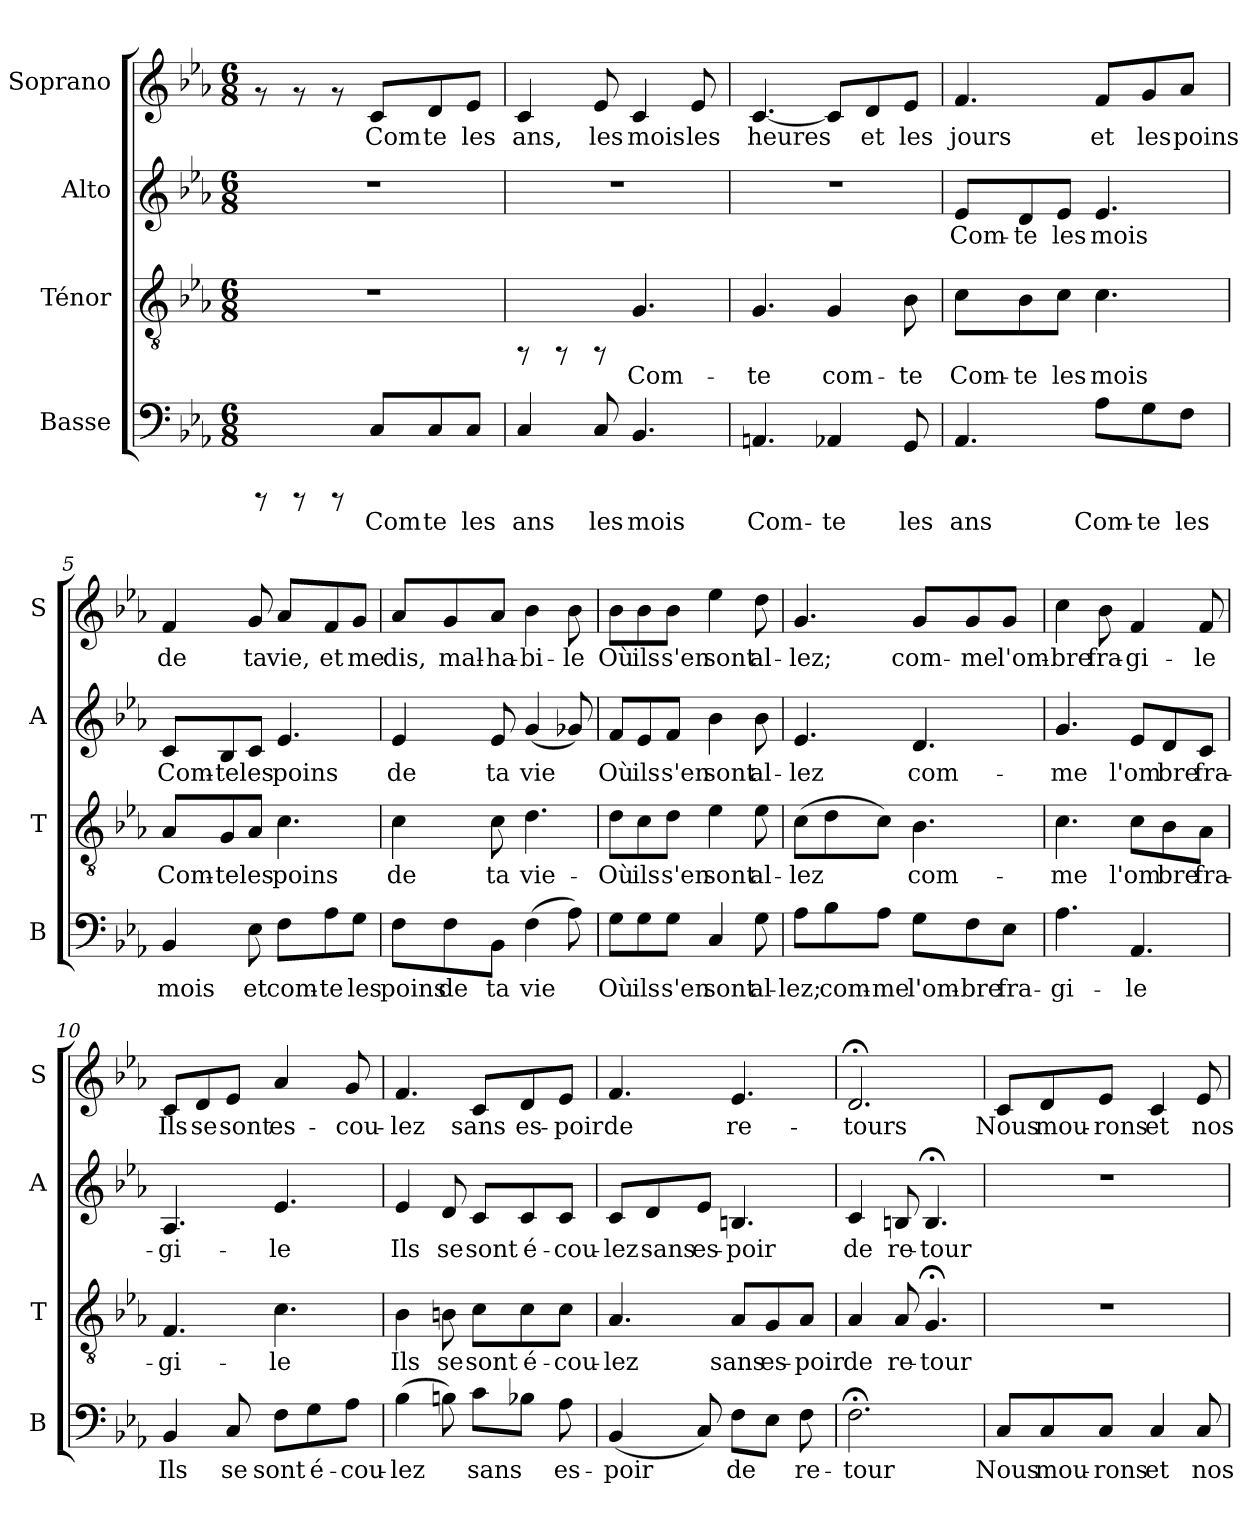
**kern	**text	**kern	**text	**kern	**text	**kern	**text
*part4	*part4	*part3	*part3	*part2	*part2	*part1	*part1
*staff4	*staff4	*staff3	*staff3	*staff2	*staff2	*staff1	*staff1
*I"Basse	*	*I"Ténor	*	*I"Alto	*	*I"Soprano	*
*I'B	*	*I'T	*	*I'A	*	*I'S	*
!!LO:PB:g=z
*stria5	*	*stria5	*	*stria5	*	*stria5	*
*clefF4	*	*clefGv2	*	*clefG2	*	*clefG2	*
*k[b-e-a-]	*	*k[b-e-a-]	*	*k[b-e-a-]	*	*k[b-e-a-]	*
*E-:	*	*E-:	*	*E-:	*	*E-:	*
*M6/8	*	*M6/8	*	*M6/8	*	*M6/8	*
=1	=1	=1	=1	=1	=1	=1	=1
8rCCC	.	2.r	.	2.r	.	8rf	.
8rCCC	.	.	.	.	.	8rf	.
8rCCC	.	.	.	.	.	8rf	.
!	!LO:LY:b:cj	!	!	!	!	!	!LO:LY:b:cj
8C/L	Com	.	.	.	.	8c/L	Com
!	!LO:LY:b:cj	!	!	!	!	!	!LO:LY:b:cj
8C/	te	.	.	.	.	8d/	te
!	!LO:LY:b:cj	!	!	!	!	!	!LO:LY:b:cj
8C/J	les	.	.	.	.	8e-/J	les
=2	=2	=2	=2	=2	=2	=2	=2
!	!LO:LY:b:cj	!	!	!	!	!	!LO:LY:b:cj
4C/	ans	8rFF	.	2.r	.	4c/	ans,
.	.	8rFF	.	.	.	.	.
!	!LO:LY:b:cj	!	!	!	!	!	!LO:LY:b:cj
8C/	les	8rFF	.	.	.	8e-/	les
!	!LO:LY:b:cj	!	!LO:LY:b:cj	!	!	!	!LO:LY:b:cj
4.BB-/	mois	4.G/	Com-	.	.	4c/	mois
!	!	!	!	!	!	!	!LO:LY:b:cj
.	.	.	.	.	.	8e-/	les
=3	=3	=3	=3	=3	=3	=3	=3
!	!LO:LY:b:cj	!	!LO:LY:b:cj	!	!	!	!LO:LY:b:cj
4.AAn/	Com-	4.G/	-te	2.r	.	[<4.c/	heures
!	!LO:LY:b:cj	!	!LO:LY:b:cj	!	!	!	!LO:LY:b:cj
4AA-X/	-te	4G/	com-	.	.	8c/L]	.
!	!	!	!	!	!	!	!LO:LY:b:cj
.	.	.	.	.	.	8d/	et
!	!LO:LY:b:cj	!	!LO:LY:b:cj	!	!	!	!LO:LY:b:cj
8GG/	les	8B-\	-te	.	.	8e-/J	les
=4	=4	=4	=4	=4	=4	=4	=4
!	!LO:LY:b:cj	!	!LO:LY:b:cj	!	!LO:LY:b:cj	!	!LO:LY:b:cj
4.AA-/	ans	8c\L	Com-	8e-/L	Com-	4.f/	jours
!	!	!	!LO:LY:b:cj	!	!LO:LY:b:cj	!	!
.	.	8B-\	-te	8d/	-te	.	.
!	!	!	!LO:LY:b:cj	!	!LO:LY:b:cj	!	!
.	.	8c\J	les	8e-/J	les	.	.
!	!LO:LY:b:cj	!	!LO:LY:b:cj	!	!LO:LY:b:cj	!	!LO:LY:b:cj
8A-\L	Com-	4.c\	mois	4.e-/	mois	8f/L	et
!	!LO:LY:b:cj	!	!	!	!	!	!LO:LY:b:cj
8G\	-te	.	.	.	.	8g/	les
!	!LO:LY:b:cj	!	!	!	!	!	!LO:LY:b:cj
8F\J	les	.	.	.	.	8a-/J	poins
=5	=5	=5	=5	=5	=5	=5	=5
!	!LO:LY:b:cj	!	!LO:LY:b:cj	!	!LO:LY:b:cj	!	!LO:LY:b:cj
4BB-/	mois	8A-/L	Com-	8c/L	Com-	4f/	de
!	!	!	!LO:LY:b:cj	!	!LO:LY:b:cj	!	!
.	.	8G/	-te	8B-/	-te	.	.
!	!LO:LY:b:cj	!	!LO:LY:b:cj	!	!LO:LY:b:cj	!	!LO:LY:b:cj
8E-\	et	8A-/J	les	8c/J	les	8g/	ta
!	!LO:LY:b:cj	!	!LO:LY:b:cj	!	!LO:LY:b:cj	!	!LO:LY:b:cj
8F\L	com-	4.c\	poins	4.e-/	poins	8a-/L	vie,
!	!LO:LY:b:cj	!	!	!	!	!	!LO:LY:b:cj
8A-\	-te	.	.	.	.	8f/	et
!	!LO:LY:b:cj	!	!	!	!	!	!LO:LY:b:cj
8G\J	les	.	.	.	.	8g/J	me
!!LO:LB:g=z
=6	=6	=6	=6	=6	=6	=6	=6
!	!LO:LY:b:cj	!	!LO:LY:b:cj	!	!LO:LY:b:cj	!	!LO:LY:b:cj
8F\L	poins	4c\	de	4e-/	de	8a-/L	dis,
!	!LO:LY:b:cj	!	!	!	!	!	!LO:LY:b:cj
8F\	de	.	.	.	.	8g/	mal-
!	!LO:LY:b:cj	!	!LO:LY:b:cj	!	!LO:LY:b:cj	!	!LO:LY:b:cj
8BB-\J	ta	8c\	ta	8e-/	ta	8a-/J	-ha-
!	!LO:LY:b:cj	!	!LO:LY:b:cj	!	!LO:LY:b:cj	!	!LO:LY:b:cj
(>4F\	vie-	4.d\	vie-	(>4g/	vie	4b-\	-bi-
!	!LO:LY:b:cj	!	!	!	!LO:LY:b:cj	!	!LO:LY:b:cj
8A-\)	--	.	.	8g-X/)	.	8b-\	-le
=7	=7	=7	=7	=7	=7	=7	=7
!	!LO:LY:b:cj	!	!LO:LY:b:cj	!	!LO:LY:b:cj	!	!LO:LY:b:cj
8G\L	-Où	8d\L	-Où	8f/L	Où	8b-\L	Où
!	!LO:LY:b:cj	!	!LO:LY:b:cj	!	!LO:LY:b:cj	!	!LO:LY:b:cj
8G\	ils	8c\	ils	8e-/	ils	8b-\	ils
!	!LO:LY:b:cj	!	!LO:LY:b:cj	!	!LO:LY:b:cj	!	!LO:LY:b:cj
8G\J	s'en	8d\J	s'en	8f/J	s'en	8b-\J	s'en
!	!LO:LY:b:cj	!	!LO:LY:b:cj	!	!LO:LY:b:cj	!	!LO:LY:b:cj
4C/	sont	4e-\	sont	4b-\	sont	4ee-\	sont
!	!LO:LY:b:cj	!	!LO:LY:b:cj	!	!LO:LY:b:cj	!	!LO:LY:b:cj
8G\	al-	8e-\	al-	8b-\	al-	8dd\	al-
=8	=8	=8	=8	=8	=8	=8	=8
!	!LO:LY:b:cj	!	!LO:LY:b:cj	!	!LO:LY:b:cj	!	!LO:LY:b:cj
8A-\L	-lez;	(>8c\L	-lez	4.e-/	-lez	4.g/	-lez;
!	!LO:LY:b:cj	!	!LO:LY:b:cj	!	!	!	!
8B-\	com-	8d\	.	.	.	.	.
!	!LO:LY:b:cj	!	!LO:LY:b:cj	!	!	!	!
8A-\J	-me	8c\J)	.	.	.	.	.
!	!LO:LY:b:cj	!	!LO:LY:b:cj	!	!LO:LY:b:cj	!	!LO:LY:b:cj
8G\L	l'om-	4.B-\	com-	4.d/	com-	8g/L	com-
!	!LO:LY:b:cj	!	!	!	!	!	!LO:LY:b:cj
8F\	-bre	.	.	.	.	8g/	-me
!	!LO:LY:b:cj	!	!	!	!	!	!LO:LY:b:cj
8E-\J	fra-	.	.	.	.	8g/J	l'om-
=9	=9	=9	=9	=9	=9	=9	=9
!	!LO:LY:b:cj	!	!LO:LY:b:cj	!	!LO:LY:b:cj	!	!LO:LY:b:cj
4.A-\	-gi-	4.c\	-me	4.g/	-me	4cc\	-bre
!	!	!	!	!	!	!	!LO:LY:b:cj
.	.	.	.	.	.	8b-\	fra-
!	!LO:LY:b:cj	!	!LO:LY:b:cj	!	!LO:LY:b:cj	!	!LO:LY:b:cj
4.AA-/	-le	8c\L	l'om	8e-/L	l'om	4f/	-gi-
!	!	!	!LO:LY:b:cj	!	!LO:LY:b:cj	!	!
.	.	8B-\	bre	8d/	bre	.	.
!	!	!	!LO:LY:b:cj	!	!LO:LY:b:cj	!	!LO:LY:b:cj
.	.	8A-\J	fra-	8c/J	fra-	8f/	-le
=10	=10	=10	=10	=10	=10	=10	=10
!	!LO:LY:b:cj	!	!LO:LY:b:cj	!	!LO:LY:b:cj	!	!LO:LY:b:cj
4BB-/	Ils	4.F/	-gi-	4.A-/	-gi-	8c/L	Ils
!	!	!	!	!	!	!	!LO:LY:b:cj
.	.	.	.	.	.	8d/	se
!	!LO:LY:b:cj	!	!	!	!	!	!LO:LY:b:cj
8C/	se	.	.	.	.	8e-/J	sont
!	!LO:LY:b:cj	!	!LO:LY:b:cj	!	!LO:LY:b:cj	!	!LO:LY:b:cj
8F\L	sont	4.c\	-le	4.e-/	-le	4a-/	es-
!	!LO:LY:b:cj	!	!	!	!	!	!
8G\	é-	.	.	.	.	.	.
!	!LO:LY:b:cj	!	!	!	!	!	!LO:LY:b:cj
8A-\J	-cou-	.	.	.	.	8g/	-cou-
!!LO:PB:g=z
=11	=11	=11	=11	=11	=11	=11	=11
!	!LO:LY:b:cj	!	!LO:LY:b:cj	!	!LO:LY:b:cj	!	!LO:LY:b:cj
(>4B-\	-lez	4B-\	Ils	4e-/	Ils	4.f/	-lez
!	!LO:LY:b:cj	!	!LO:LY:b:cj	!	!LO:LY:b:cj	!	!
8Bn\)	.	8Bn\	se	8d/	se	.	.
!	!LO:LY:b:cj	!	!LO:LY:b:cj	!	!LO:LY:b:cj	!	!LO:LY:b:cj
8c\L	sans	8c\L	sont	8c/L	sont	8c/L	sans
!	!LO:LY:b:cj	!	!LO:LY:b:cj	!	!LO:LY:b:cj	!	!LO:LY:b:cj
8B-X\J	.	8c\	é-	8c/	é-	8d/	es-
!	!LO:LY:b:cj	!	!LO:LY:b:cj	!	!LO:LY:b:cj	!	!LO:LY:b:cj
8A-\	es-	8c\J	-cou-	8c/J	-cou-	8e-/J	-poir
=12	=12	=12	=12	=12	=12	=12	=12
!	!LO:LY:b:cj	!	!LO:LY:b:cj	!	!LO:LY:b:cj	!	!LO:LY:b:cj
(>4BB-/	-poir	4.A-/	-lez	8c/L	-lez	4.f/	de
!	!	!	!	!	!LO:LY:b:cj	!	!
.	.	.	.	8d/	sans	.	.
!	!LO:LY:b:cj	!	!	!	!LO:LY:b:cj	!	!
8C/)	.	.	.	8e-/J	es-	.	.
!	!LO:LY:b:cj	!	!LO:LY:b:cj	!	!LO:LY:b:cj	!	!LO:LY:b:cj
8F\L	de	8A-/L	sans	4.Bn/	-poir	4.e-/	re-
!	!LO:LY:b:cj	!	!LO:LY:b:cj	!	!	!	!
8E-\J	.	8G/	es-	.	.	.	.
!	!LO:LY:b:cj	!	!LO:LY:b:cj	!	!	!	!
8F\	re-	8A-/J	-poir	.	.	.	.
=13	=13	=13	=13	=13	=13	=13	=13
!	!LO:LY:b:cj	!	!LO:LY:b:cj	!	!LO:LY:b:cj	!	!LO:LY:b:cj
2.F;<\	-tour	4A-/	de	4c/	de	2.d;</	-tours
!	!	!	!LO:LY:b:cj	!	!LO:LY:b:cj	!	!
.	.	8A-/	re-	8Bn/	re-	.	.
!	!	!	!LO:LY:b:cj	!	!LO:LY:b:cj	!	!
.	.	4.G;</	-tour	4.B;</	-tour	.	.
=14	=14	=14	=14	=14	=14	=14	=14
!	!LO:LY:b:cj	!	!	!	!	!	!LO:LY:b:cj
8C/L	Nous	2.r	.	2.r	.	8c/L	Nous
!	!LO:LY:b:cj	!	!	!	!	!	!LO:LY:b:cj
8C/	mou-	.	.	.	.	8d/	mou-
!	!LO:LY:b:cj	!	!	!	!	!	!LO:LY:b:cj
8C/J	-rons	.	.	.	.	8e-/J	-rons
!	!LO:LY:b:cj	!	!	!	!	!	!LO:LY:b:cj
4C/	et	.	.	.	.	4c/	et
!	!LO:LY:b:cj	!	!	!	!	!	!LO:LY:b:cj
8C/	nos	.	.	.	.	8e-/	nos
=	=	=	=	=	=	=	=
*-	*-	*-	*-	*-	*-	*-	*-
